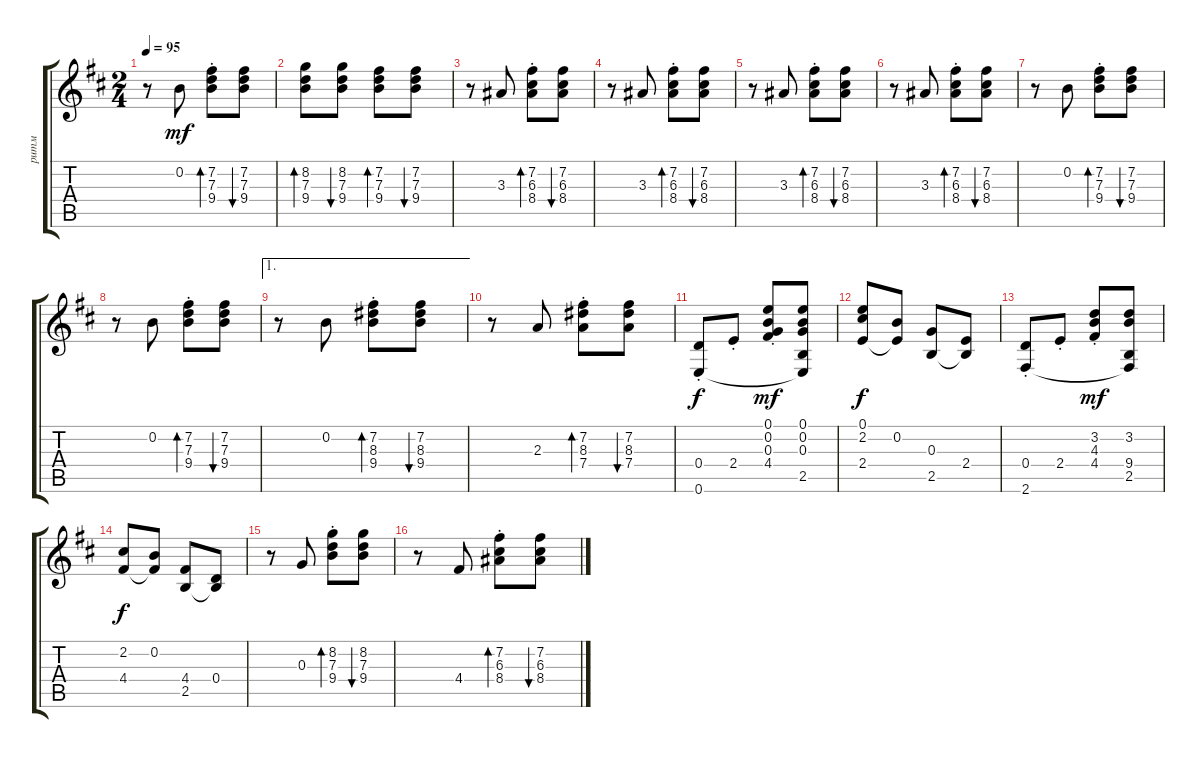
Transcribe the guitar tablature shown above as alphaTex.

\track ("ритм" "ритм") {instrument acousticguitarsteel}
\staff {score tabs}
\tuning (E4 B3 G3 D3 A2 E2) {hide}
\ts (2 4)
\tempo 95
\clef g2
\ks bminor
r.8{dy mf} 0.2.8 (7.2{st} 7.3{st} 9.4{st}).8{bd 120} (7.2 7.3 9.4).8{bu 120} |
(8.2 7.3 9.4).8{bd 120} (8.2 7.3 9.4).8{bu 120} (7.2 7.3 9.4).8{bd 120} (7.2 7.3 9.4).8{bu 120} |
r.8 3.3.8 (7.2{st} 6.3{st} 8.4{st}).8{bd 120} (7.2 6.3 8.4).8{bu 120} |
r.8 3.3.8 (7.2{st} 6.3{st} 8.4{st}).8{bd 120} (7.2 6.3 8.4).8{bu 120} |
r.8 3.3.8 (7.2{st} 6.3{st} 8.4{st}).8{bd 120} (7.2 6.3 8.4).8{bu 120} |
r.8 3.3.8 (7.2{st} 6.3{st} 8.4{st}).8{bd 120} (7.2 6.3 8.4).8{bu 120} |
r.8 0.2.8 (7.2{st} 7.3{st} 9.4{st}).8{bd 120} (7.2 7.3 9.4).8{bu 120} |
r.8 0.2.8 (7.2{st} 7.3{st} 9.4{st}).8{bd 120} (7.2 7.3 9.4).8{bu 120} |
\ae 1
r.8 0.2.8 (7.2{st} 8.3{st} 9.4{st}).8{bd 120} (7.2 8.3 9.4).8{bu 120} |
r.8 2.3.8 (7.2{st} 8.3{st} 7.4{st}).8{bd 120} (7.2 8.3 7.4).8{bu 120} |
(0.4{st} 0.6).8{dy f} 2.4{st}.8 (0.1{st} 0.2{st} 0.3{st} 4.4{st}).8{dy mf} (0.1 0.2 0.3 2.5 0.6{t}).8 |
(0.1 2.2 2.4).8{dy f} (0.2 2.4{t}).8 (0.3 2.5).8 (2.4 2.5{t}).8 |
(0.4{st} 2.6).8 2.4{st}.8 (3.2{st} 4.3{st} 4.4{st}).8{dy mf} (3.2 9.4 2.5 2.6{t}).8 |
(2.2 4.4).8{dy f} (0.2 4.4{t}).8 (4.4 2.5).8 (0.4 2.5{t}).8 |
r.8 0.3.8 (8.2{st} 7.3{st} 9.4{st}).8{bd 120} (8.2 7.3 9.4).8{bu 120} |
r.8 4.4.8 (7.2{st} 6.3{st} 8.4{st}).8{bd 120} (7.2 6.3 8.4).8{bu 120}
